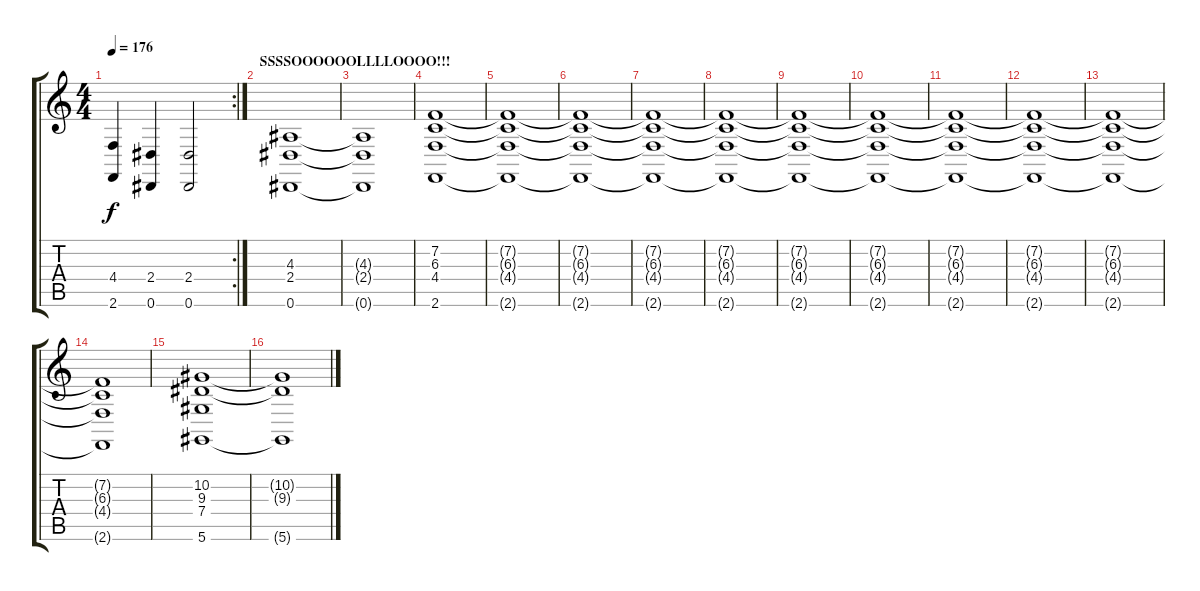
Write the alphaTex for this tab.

\track "" {instrument stringensemble1}
\staff {score tabs}
\tuning (Eb4 Bb3 Gb3 Db3 Ab2 Eb2) {hide}
\rc 2
\ts (4 4)
\tempo 176
\clef g2
\ks c
(4.4 2.6).4{dy f} (2.4 0.6).4 (2.4 0.6).2 |
\section ("" "SSSSOOOOOOLLLLOOOO!!!")
(4.3 2.4 0.6).1 |
(4.3{t} 2.4{t} 0.6{t}).1 |
(7.2 6.3 4.4 2.6).1 |
(7.2{t} 6.3{t} 4.4{t} 2.6{t}).1 |
(7.2{t} 6.3{t} 4.4{t} 2.6{t}).1 |
(7.2{t} 6.3{t} 4.4{t} 2.6{t}).1 |
(7.2{t} 6.3{t} 4.4{t} 2.6{t}).1 |
(7.2{t} 6.3{t} 4.4{t} 2.6{t}).1 |
(7.2{t} 6.3{t} 4.4{t} 2.6{t}).1 |
(7.2{t} 6.3{t} 4.4{t} 2.6{t}).1 |
(7.2{t} 6.3{t} 4.4{t} 2.6{t}).1 |
(7.2{t} 6.3{t} 4.4{t} 2.6{t}).1 |
(7.2{t} 6.3{t} 4.4{t} 2.6{t}).1 |
(10.2 9.3 7.4 5.6).1 |
(10.2{t} 9.3{t} 5.6{t}).1
